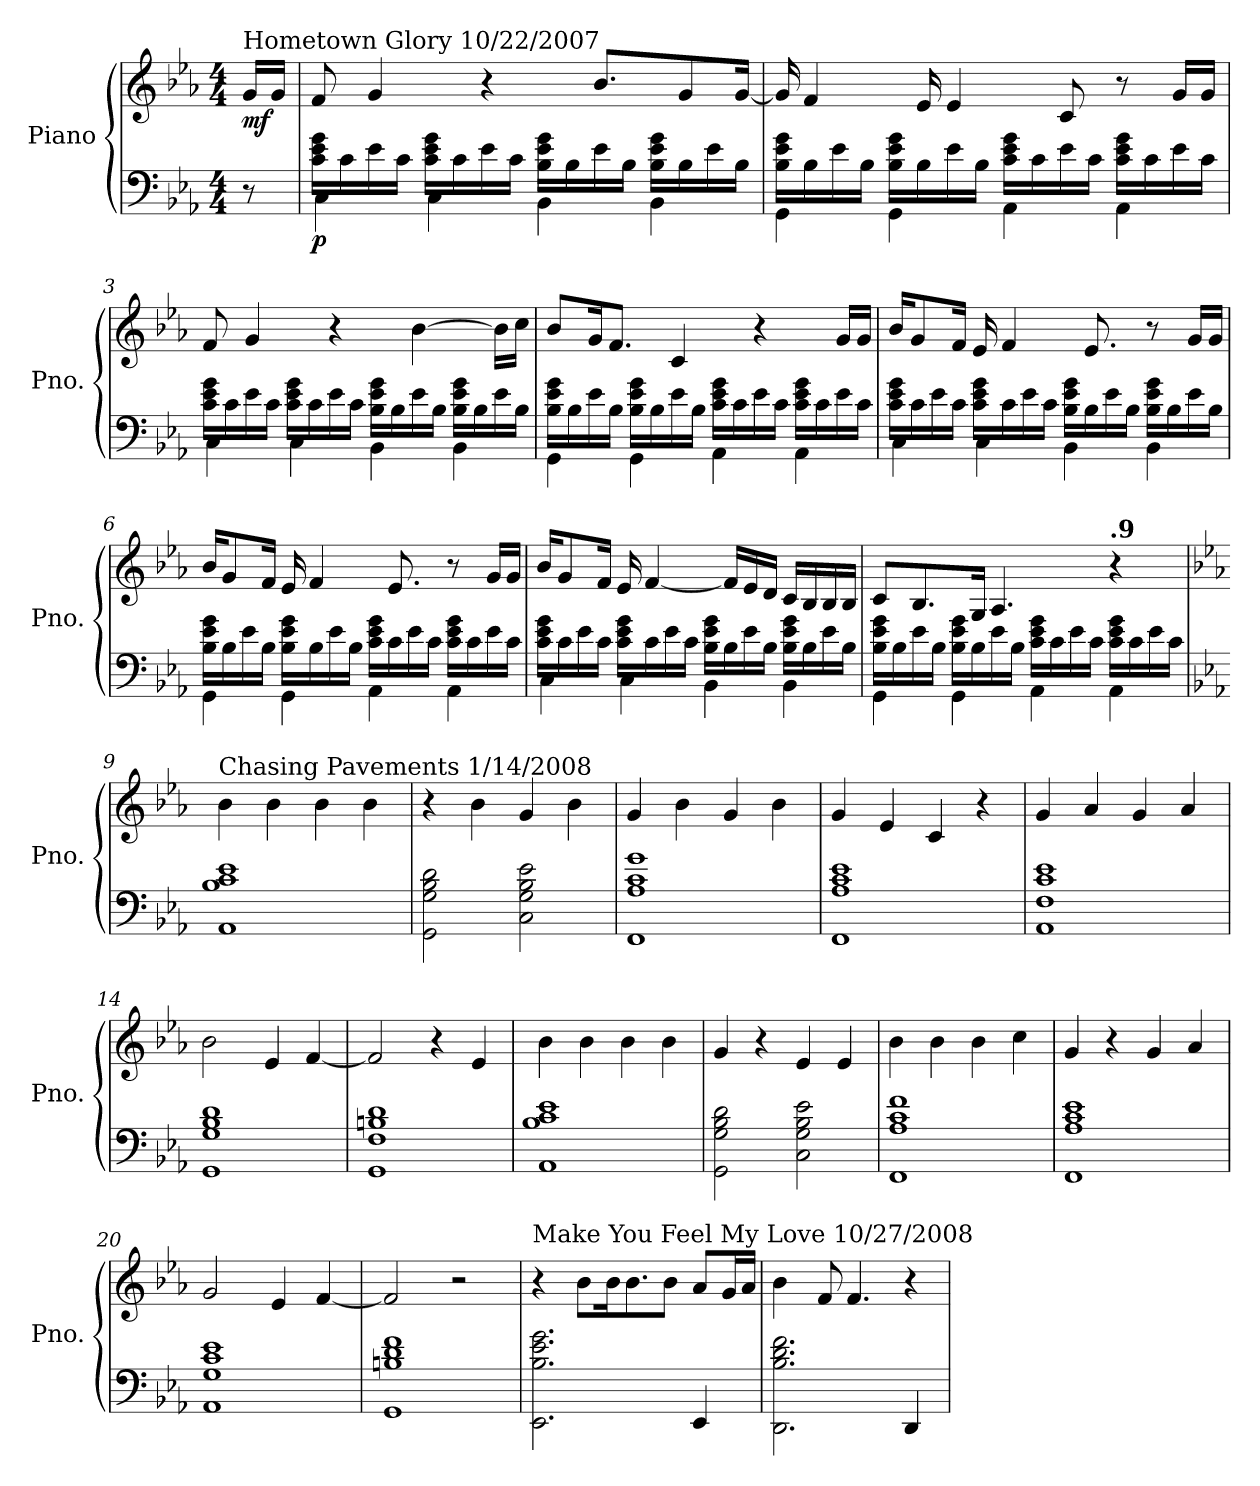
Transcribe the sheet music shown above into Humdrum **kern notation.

**kern	**dynam	**kern	**dynam
*part2	*part2	*part1	*part1
*staff2	*staff2	*staff1	*staff1
*I"Piano	*	*I"Piano	*
*I'Pno.	*	*I'Pno.	*
*clefF4	*	*clefG2	*
*k[b-e-a-]	*	*k[b-e-a-]	*
*M4/4	*	*M4/4	*
*MM61	*	*MM61	*
=	=	=	=
!	!	!LO:TX:a:t=Hometown Glory 10/22/2007	!
!	!	!	!LO:DY:b
8r	.	16g/LL	mf
.	.	16g/JJ	.
=1	=1	=1	=1
*^	*	*	*
!	!	!LO:DY:b	!	!
16c\ 16e-\ 16g\LL	4C\	p	8f/	.
16c\	.	.	.	.
16e-\	.	.	4g/	.
16c\JJ	.	.	.	.
16c\ 16e-\ 16g\LL	4C\	.	.	.
16c\	.	.	.	.
16e-\	.	.	4r	.
16c\JJ	.	.	.	.
16B-\ 16e-\ 16g\LL	4BB-\	.	.	.
16B-\	.	.	.	.
16e-\	.	.	8.b-/L	.
16B-\JJ	.	.	.	.
16B-\ 16e-\ 16g\LL	4BB-\	.	.	.
16B-\	.	.	8g/	.
16e-\	.	.	.	.
16B-\JJ	.	.	[16g/Jk	.
=2	=2	=2	=2	=2
16B-\ 16e-\ 16g\LL	4GG\	.	16g/]	.
16B-\	.	.	4f/	.
16e-\	.	.	.	.
16B-\JJ	.	.	.	.
16B-\ 16e-\ 16g\LL	4GG\	.	.	.
16B-\	.	.	16e-/	.
16e-\	.	.	4e-/	.
16B-\JJ	.	.	.	.
16c\ 16e-\ 16g\LL	4AA-\	.	.	.
16c\	.	.	.	.
16e-\	.	.	8c/	.
16c\JJ	.	.	.	.
16c\ 16e-\ 16g\LL	4AA-\	.	8r	.
16c\	.	.	.	.
16e-\	.	.	16g/LL	.
16c\JJ	.	.	16g/JJ	.
!!LO:LB:g=z
=3	=3	=3	=3	=3
16c\ 16e-\ 16g\LL	4C\	.	8f/	.
16c\	.	.	.	.
16e-\	.	.	4g/	.
16c\JJ	.	.	.	.
16c\ 16e-\ 16g\LL	4C\	.	.	.
16c\	.	.	.	.
16e-\	.	.	4r	.
16c\JJ	.	.	.	.
16B-\ 16e-\ 16g\LL	4BB-\	.	.	.
16B-\	.	.	.	.
16e-\	.	.	[4b-\	.
16B-\JJ	.	.	.	.
16B-\ 16e-\ 16g\LL	4BB-\	.	.	.
16B-\	.	.	.	.
16e-\	.	.	16b-\LL]	.
16B-\JJ	.	.	16cc\JJ	.
=4	=4	=4	=4	=4
16B-\ 16e-\ 16g\LL	4GG\	.	8b-/L	.
16B-\	.	.	.	.
16e-\	.	.	16g/K	.
16B-\JJ	.	.	8.f/J	.
16B-\ 16e-\ 16g\LL	4GG\	.	.	.
16B-\	.	.	.	.
16e-\	.	.	4c/	.
16B-\JJ	.	.	.	.
16c\ 16e-\ 16g\LL	4AA-\	.	.	.
16c\	.	.	.	.
16e-\	.	.	4r	.
16c\JJ	.	.	.	.
16c\ 16e-\ 16g\LL	4AA-\	.	.	.
16c\	.	.	.	.
16e-\	.	.	16g/LL	.
16c\JJ	.	.	16g/JJ	.
!!LO:LB:g=z
=5	=5	=5	=5	=5
16c\ 16e-\ 16g\LL	4C\	.	16b-/KL	.
16c\	.	.	8g/	.
16e-\	.	.	.	.
16c\JJ	.	.	16f/Jk	.
16c\ 16e-\ 16g\LL	4C\	.	16e-/	.
16c\	.	.	4f/	.
16e-\	.	.	.	.
16c\JJ	.	.	.	.
16B-\ 16e-\ 16g\LL	4BB-\	.	.	.
16B-\	.	.	8.e-/	.
16e-\	.	.	.	.
16B-\JJ	.	.	.	.
16B-\ 16e-\ 16g\LL	4BB-\	.	8r	.
16B-\	.	.	.	.
16e-\	.	.	16g/LL	.
16B-\JJ	.	.	16g/JJ	.
=6	=6	=6	=6	=6
16B-\ 16e-\ 16g\LL	4GG\	.	16b-/KL	.
16B-\	.	.	8g/	.
16e-\	.	.	.	.
16B-\JJ	.	.	16f/Jk	.
16B-\ 16e-\ 16g\LL	4GG\	.	16e-/	.
16B-\	.	.	4f/	.
16e-\	.	.	.	.
16B-\JJ	.	.	.	.
16c\ 16e-\ 16g\LL	4AA-\	.	.	.
16c\	.	.	8.e-/	.
16e-\	.	.	.	.
16c\JJ	.	.	.	.
16c\ 16e-\ 16g\LL	4AA-\	.	8r	.
16c\	.	.	.	.
16e-\	.	.	16g/LL	.
16c\JJ	.	.	16g/JJ	.
!!LO:LB:g=z
=7	=7	=7	=7	=7
16c\ 16e-\ 16g\LL	4C\	.	16b-/KL	.
16c\	.	.	8g/	.
16e-\	.	.	.	.
16c\JJ	.	.	16f/Jk	.
16c\ 16e-\ 16g\LL	4C\	.	16e-/	.
16c\	.	.	[4f/	.
16e-\	.	.	.	.
16c\JJ	.	.	.	.
16B-\ 16e-\ 16g\LL	4BB-\	.	.	.
16B-\	.	.	16f/LL]	.
16e-\	.	.	16e-/	.
16B-\JJ	.	.	16d/JJ	.
16B-\ 16e-\ 16g\LL	4BB-\	.	16c/LL	.
16B-\	.	.	16B-/	.
16e-\	.	.	16B-/	.
16B-\JJ	.	.	16B-/JJ	.
=8	=8	=8	=8	=8
16B-\ 16e-\ 16g\LL	4GG\	.	8c/L	.
16B-\	.	.	.	.
16e-\	.	.	8.B-/	.
16B-\JJ	.	.	.	.
16B-\ 16e-\ 16g\LL	4GG\	.	.	.
16B-\	.	.	16G/Jk	.
16e-\	.	.	4.A-/	.
16B-\JJ	.	.	.	.
16c\ 16e-\ 16g\LL	4AA-\	.	.	.
16c\	.	.	.	.
16e-\	.	.	.	.
16c\JJ	.	.	.	.
*	*	*	*MM47	*
!	!	!	!LO:TX:a:B:t=.9	!
16c\ 16e-\ 16g\LL	4AA-\	.	4r	.
16c\	.	.	.	.
16e-\	.	.	.	.
16c\JJ	.	.	.	.
*v	*v	*	*	*
!!LO:LB:g=z
=9	=9	=9	=9
*k[b-e-a-]	*	*k[b-e-a-]	*
*	*	*MM160	*
!	!	!LO:TX:a:t=Chasing Pavements 1/14/2008	!
1AA- 1B- 1c 1e-	.	4b-\	.
.	.	4b-\	.
.	.	4b-\	.
.	.	4b-\	.
=10	=10	=10	=10
2GG\ 2G\ 2B-\ 2d\	.	4r	.
.	.	4b-\	.
2C\ 2G\ 2B-\ 2e-\	.	4g/	.
.	.	4b-\	.
=11	=11	=11	=11
1FF 1A- 1c 1g	.	4g/	.
.	.	4b-\	.
.	.	4g/	.
.	.	4b-\	.
=12	=12	=12	=12
1FF 1A- 1c 1e-	.	4g/	.
.	.	4e-/	.
.	.	4c/	.
.	.	4r	.
=13	=13	=13	=13
1AA- 1F 1c 1e-	.	4g/	.
.	.	4a-/	.
.	.	4g/	.
.	.	4a-/	.
=14	=14	=14	=14
1GG 1G 1B- 1d	.	2b-\	.
.	.	4e-/	.
.	.	[4f/	.
=15	=15	=15	=15
1GG 1F 1Bn 1d	.	2f/]	.
.	.	4r	.
.	.	4e-/	.
=16	=16	=16	=16
1AA- 1B- 1c 1e-	.	4b-\	.
.	.	4b-\	.
.	.	4b-\	.
.	.	4b-\	.
!!LO:PB:g=z
=17	=17	=17	=17
2GG\ 2G\ 2B-\ 2d\	.	4g/	.
.	.	4r	.
2C\ 2G\ 2B-\ 2e-\	.	4e-/	.
.	.	4e-/	.
=18	=18	=18	=18
1FF 1A- 1c 1f	.	4b-\	.
.	.	4b-\	.
.	.	4b-\	.
.	.	4cc\	.
=19	=19	=19	=19
1FF 1A- 1c 1e-	.	4g/	.
.	.	4r	.
.	.	4g/	.
.	.	4a-/	.
=20	=20	=20	=20
1AA- 1G 1c 1e-	.	2g/	.
.	.	4e-/	.
.	.	[4f/	.
=21	=21	=21	=21
1GG 1Bn 1d 1f	.	2f/]	.
.	.	2r	.
=22	=22	=22	=22
*	*	*MM71	*
!	!	!LO:TX:a:t=Make You Feel My Love 10/27/2008	!
2.EE-\ 2.B-\ 2.e-\ 2.g\	.	4r	.
.	.	8b-\L	.
.	.	16b-\K	.
.	.	8.b-\	.
.	.	8b-\J	.
4EE-/	.	8a-/L	.
.	.	16g/L	.
.	.	16a-/JJ	.
=23	=23	=23	=23
2.DD\ 2.B-\ 2.d\ 2.f\	.	4b-\	.
.	.	8f/	.
.	.	4.f/	.
4DD/	.	4r	.
=	=	=	=
*-	*-	*-	*-
